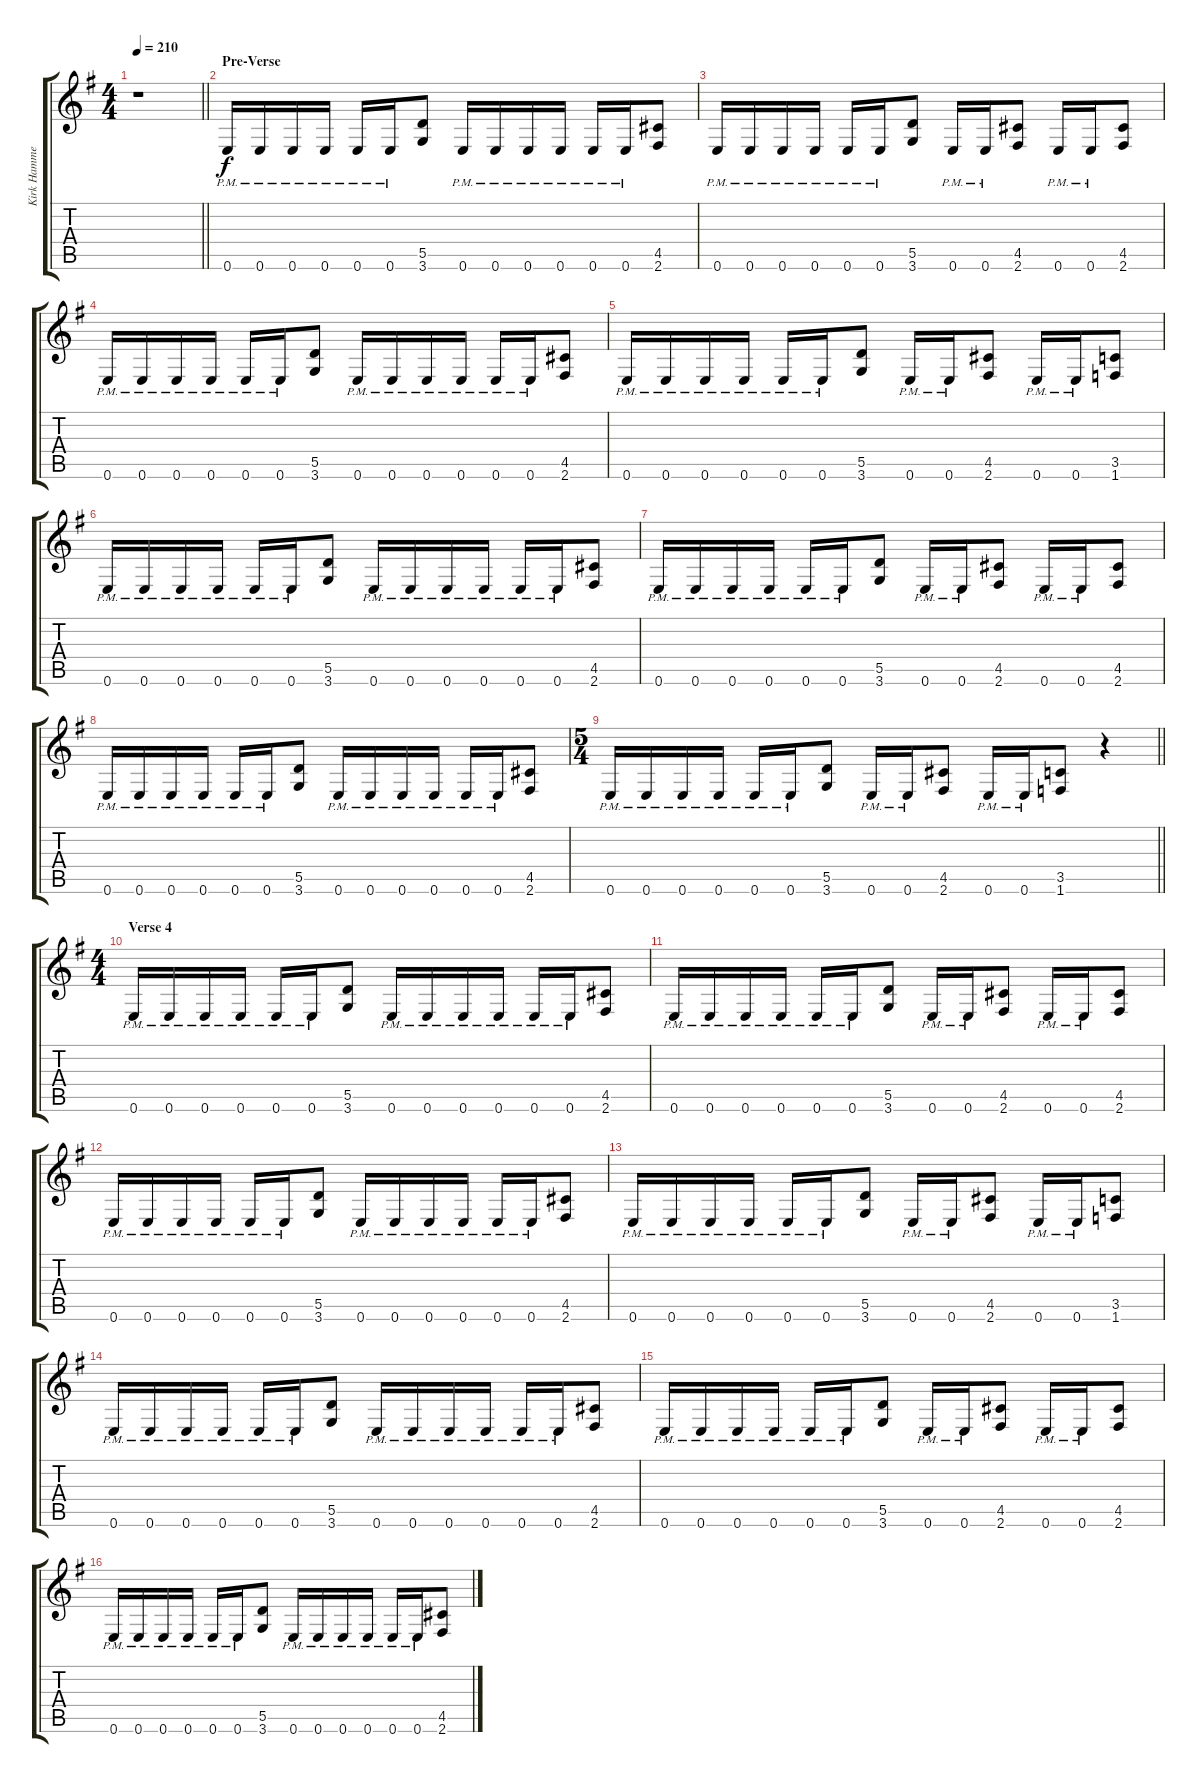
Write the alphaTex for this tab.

\track ("Kirk Hammett" "Kirk Hamme") {instrument distortionguitar}
\staff {score tabs}
\tuning (E4 B3 G3 D3 A2 E2) {hide}
\ts (4 4)
\tempo 210
\clef g2
\barLineRight lightlight
\ks g
r.1{dy f} |
\section ("" "Pre-Verse")
0.6{pm}.16 0.6{pm}.16 0.6{pm}.16 0.6{pm}.16 0.6{pm}.16 0.6{pm}.16 (5.5 3.6).8 0.6{pm}.16 0.6{pm}.16 0.6{pm}.16 0.6{pm}.16 0.6{pm}.16 0.6{pm}.16 (4.5 2.6).8 |
0.6{pm}.16 0.6{pm}.16 0.6{pm}.16 0.6{pm}.16 0.6{pm}.16 0.6{pm}.16 (5.5 3.6).8 0.6{pm}.16 0.6{pm}.16 (4.5 2.6).8 0.6{pm}.16 0.6{pm}.16 (4.5 2.6).8 |
0.6{pm}.16 0.6{pm}.16 0.6{pm}.16 0.6{pm}.16 0.6{pm}.16 0.6{pm}.16 (5.5 3.6).8 0.6{pm}.16 0.6{pm}.16 0.6{pm}.16 0.6{pm}.16 0.6{pm}.16 0.6{pm}.16 (4.5 2.6).8 |
0.6{pm}.16 0.6{pm}.16 0.6{pm}.16 0.6{pm}.16 0.6{pm}.16 0.6{pm}.16 (5.5 3.6).8 0.6{pm}.16 0.6{pm}.16 (4.5 2.6).8 0.6{pm}.16 0.6{pm}.16 (3.5 1.6).8 |
0.6{pm}.16 0.6{pm}.16 0.6{pm}.16 0.6{pm}.16 0.6{pm}.16 0.6{pm}.16 (5.5 3.6).8 0.6{pm}.16 0.6{pm}.16 0.6{pm}.16 0.6{pm}.16 0.6{pm}.16 0.6{pm}.16 (4.5 2.6).8 |
0.6{pm}.16 0.6{pm}.16 0.6{pm}.16 0.6{pm}.16 0.6{pm}.16 0.6{pm}.16 (5.5 3.6).8 0.6{pm}.16 0.6{pm}.16 (4.5 2.6).8 0.6{pm}.16 0.6{pm}.16 (4.5 2.6).8 |
0.6{pm}.16 0.6{pm}.16 0.6{pm}.16 0.6{pm}.16 0.6{pm}.16 0.6{pm}.16 (5.5 3.6).8 0.6{pm}.16 0.6{pm}.16 0.6{pm}.16 0.6{pm}.16 0.6{pm}.16 0.6{pm}.16 (4.5 2.6).8 |
\ts (5 4)
\barLineRight lightlight
0.6{pm}.16 0.6{pm}.16 0.6{pm}.16 0.6{pm}.16 0.6{pm}.16 0.6{pm}.16 (5.5 3.6).8 0.6{pm}.16 0.6{pm}.16 (4.5 2.6).8 0.6{pm}.16 0.6{pm}.16 (3.5 1.6).8 r.4 |
\ts (4 4)
\section ("" "Verse 4")
0.6{pm}.16 0.6{pm}.16 0.6{pm}.16 0.6{pm}.16 0.6{pm}.16 0.6{pm}.16 (5.5 3.6).8 0.6{pm}.16 0.6{pm}.16 0.6{pm}.16 0.6{pm}.16 0.6{pm}.16 0.6{pm}.16 (4.5 2.6).8 |
0.6{pm}.16 0.6{pm}.16 0.6{pm}.16 0.6{pm}.16 0.6{pm}.16 0.6{pm}.16 (5.5 3.6).8 0.6{pm}.16 0.6{pm}.16 (4.5 2.6).8 0.6{pm}.16 0.6{pm}.16 (4.5 2.6).8 |
0.6{pm}.16 0.6{pm}.16 0.6{pm}.16 0.6{pm}.16 0.6{pm}.16 0.6{pm}.16 (5.5 3.6).8 0.6{pm}.16 0.6{pm}.16 0.6{pm}.16 0.6{pm}.16 0.6{pm}.16 0.6{pm}.16 (4.5 2.6).8 |
0.6{pm}.16 0.6{pm}.16 0.6{pm}.16 0.6{pm}.16 0.6{pm}.16 0.6{pm}.16 (5.5 3.6).8 0.6{pm}.16 0.6{pm}.16 (4.5 2.6).8 0.6{pm}.16 0.6{pm}.16 (3.5 1.6).8 |
0.6{pm}.16 0.6{pm}.16 0.6{pm}.16 0.6{pm}.16 0.6{pm}.16 0.6{pm}.16 (5.5 3.6).8 0.6{pm}.16 0.6{pm}.16 0.6{pm}.16 0.6{pm}.16 0.6{pm}.16 0.6{pm}.16 (4.5 2.6).8 |
0.6{pm}.16 0.6{pm}.16 0.6{pm}.16 0.6{pm}.16 0.6{pm}.16 0.6{pm}.16 (5.5 3.6).8 0.6{pm}.16 0.6{pm}.16 (4.5 2.6).8 0.6{pm}.16 0.6{pm}.16 (4.5 2.6).8 |
0.6{pm}.16 0.6{pm}.16 0.6{pm}.16 0.6{pm}.16 0.6{pm}.16 0.6{pm}.16 (5.5 3.6).8 0.6{pm}.16 0.6{pm}.16 0.6{pm}.16 0.6{pm}.16 0.6{pm}.16 0.6{pm}.16 (4.5 2.6).8
